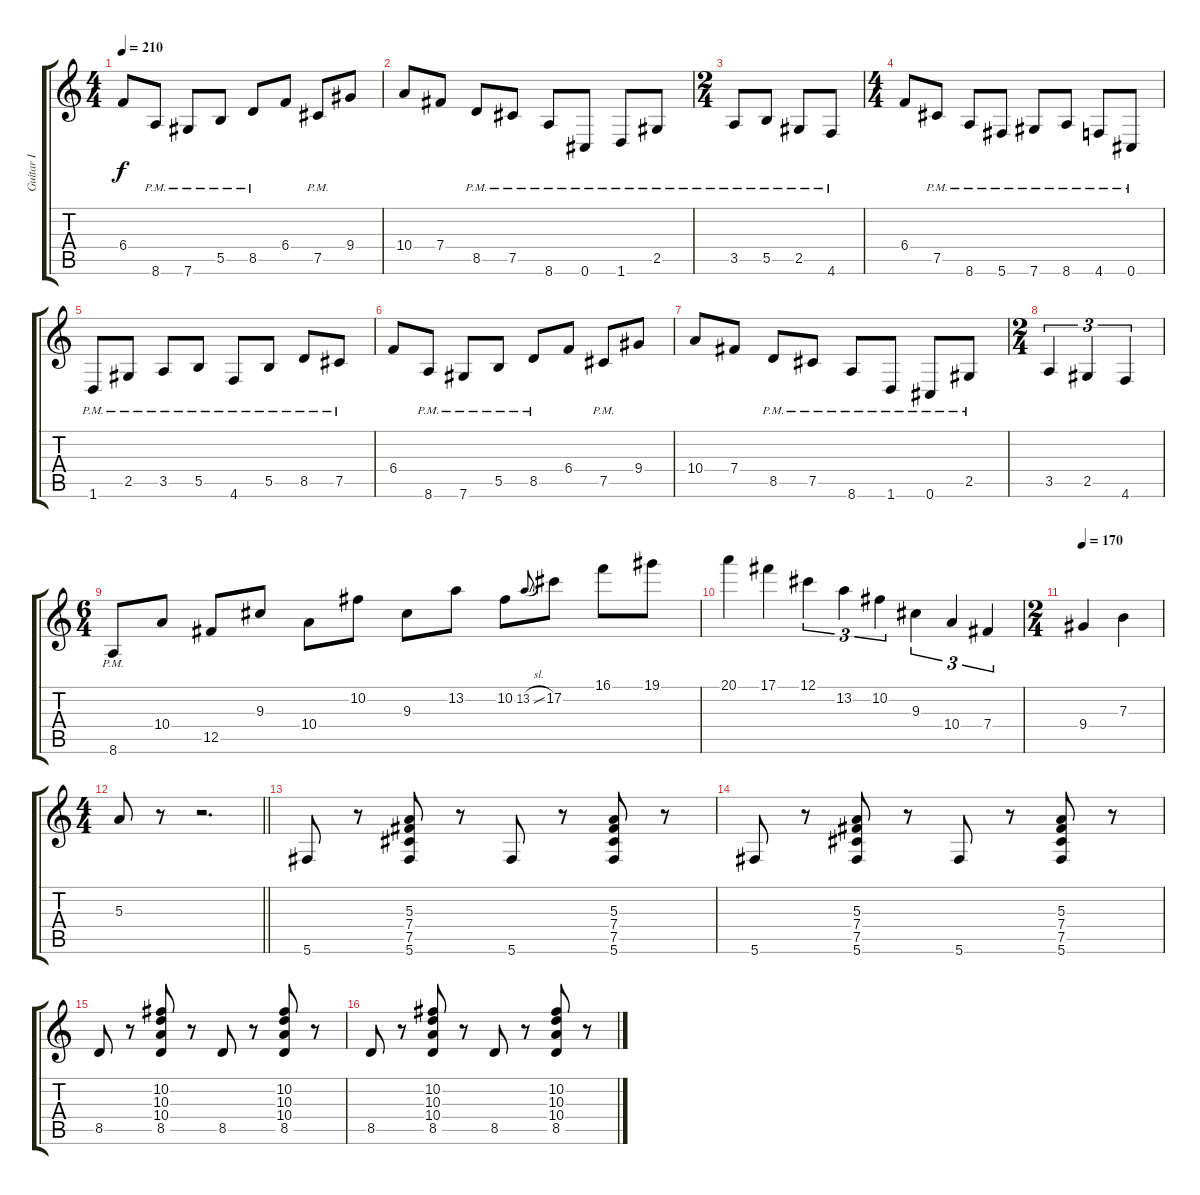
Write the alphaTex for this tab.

\track ("Guitar I" "Guitar I") {instrument distortionguitar}
\staff {score tabs}
\tuning (Db4 Ab3 E3 B2 Gb2 Db2) {hide}
\ts (4 4)
\tempo 210
\clef g2
\ks c
6.4.8{dy f} 8.6{pm}.8 7.6{pm}.8 5.5{pm}.8 8.5{pm}.8 6.4.8 7.5{pm}.8 9.4.8 |
10.4.8 7.4.8 8.5{pm}.8 7.5{pm}.8 8.6{pm}.8 0.6{pm}.8 1.6{pm}.8 2.5{pm}.8 |
\ts (2 4)
3.5{pm}.8 5.5{pm}.8 2.5{pm}.8 4.6{pm}.8 |
\ts (4 4)
6.4.8 7.5{pm}.8 8.6{pm}.8 5.6{pm}.8 7.6{pm}.8 8.6{pm}.8 4.6{pm}.8 0.6{pm}.8 |
1.6{pm}.8 2.5{pm}.8 3.5{pm}.8 5.5{pm}.8 4.6{pm}.8 5.5{pm}.8 8.5{pm}.8 7.5{pm}.8 |
6.4.8 8.6{pm}.8 7.6{pm}.8 5.5{pm}.8 8.5{pm}.8 6.4.8 7.5{pm}.8 9.4.8 |
10.4.8 7.4.8 8.5{pm}.8 7.5{pm}.8 8.6{pm}.8 1.6{pm}.8 0.6{pm}.8 2.5{pm}.8 |
\ts (2 4)
3.5.4{tu (3 2)} 2.5.4{tu (3 2)} 4.6.4{tu (3 2)} |
\ts (6 4)
8.6{pm}.8 10.4.8 12.5.8 9.3.8 10.4.8 10.2.8 9.3.8 13.2.8 10.2.8 13.2{sl}.8{gr onbeat} 17.2.8 16.1.8 19.1.8 |
20.1.4 17.1.4 12.1.4{tu (3 2)} 13.2.4{tu (3 2)} 10.2.4{tu (3 2)} 9.3.4{tu (3 2)} 10.4.4{tu (3 2)} 7.4.4{tu (3 2)} |
\ts (2 4)
\tempo 170
9.4.4 7.3.4 |
\ts (4 4)
\barLineRight lightlight
5.3.8 r.8 r.2{d} |
5.6.8{volume 10} r.8 (5.3 7.4 7.5 5.6).8 r.8 5.6.8 r.8 (5.3 7.4 7.5 5.6).8 r.8 |
5.6.8 r.8 (5.3 7.4 7.5 5.6).8 r.8 5.6.8 r.8 (5.3 7.4 7.5 5.6).8 r.8 |
8.5.8 r.8 (10.2 10.3 10.4 8.5).8 r.8 8.5.8 r.8 (10.2 10.3 10.4 8.5).8 r.8 |
8.5.8 r.8 (10.2 10.3 10.4 8.5).8 r.8 8.5.8 r.8 (10.2 10.3 10.4 8.5).8 r.8
